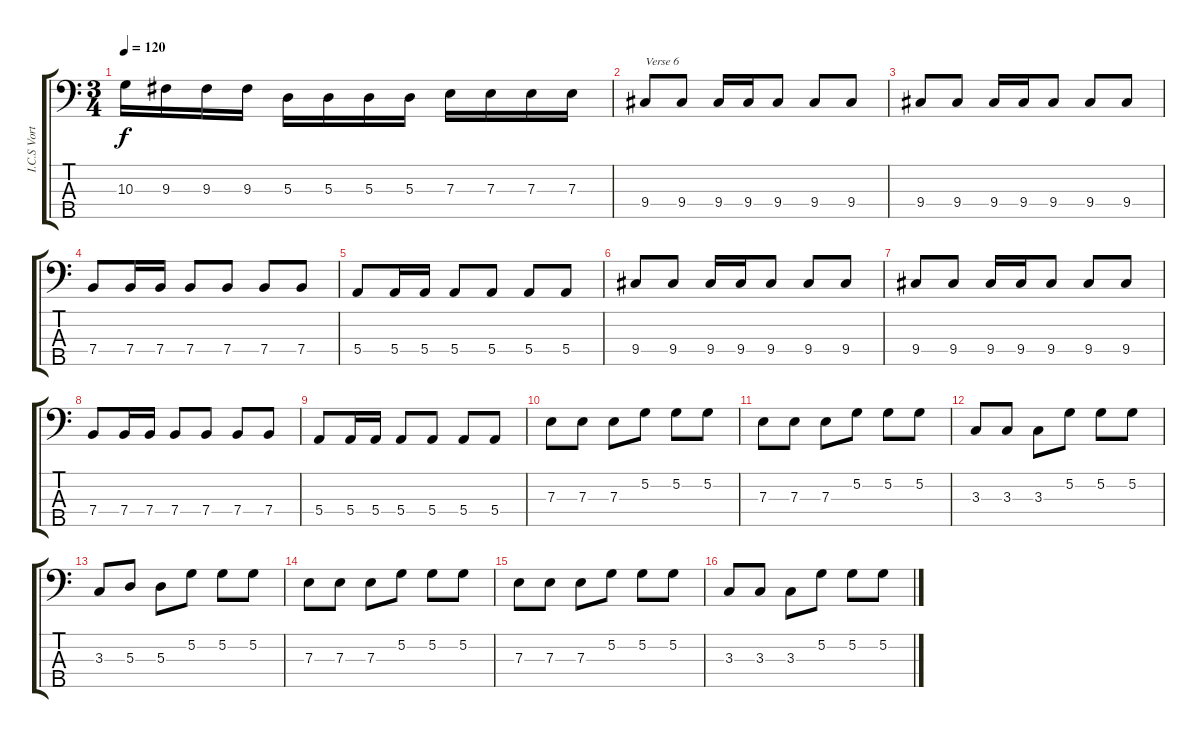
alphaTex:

\track ("I.C.S Vortex" "I.C.S Vort") {instrument electricbassfinger}
\staff {score tabs}
\tuning (G2 D2 A1 E1 B0) {hide}
\ts (3 4)
\tempo 120
\clef f4
\ks c
10.3.16{dy f} 9.3.16 9.3.16 9.3.16 5.3.16 5.3.16 5.3.16 5.3.16 7.3.16 7.3.16 7.3.16 7.3.16 |
9.4.8{txt "Verse 6"} 9.4.8 9.4.16 9.4.16 9.4.8 9.4.8 9.4.8 |
9.4.8 9.4.8 9.4.16 9.4.16 9.4.8 9.4.8 9.4.8 |
7.4.8 7.4.16 7.4.16 7.4.8 7.4.8 7.4.8 7.4.8 |
5.4.8 5.4.16 5.4.16 5.4.8 5.4.8 5.4.8 5.4.8 |
9.4.8 9.4.8 9.4.16 9.4.16 9.4.8 9.4.8 9.4.8 |
9.4.8 9.4.8 9.4.16 9.4.16 9.4.8 9.4.8 9.4.8 |
7.4.8 7.4.16 7.4.16 7.4.8 7.4.8 7.4.8 7.4.8 |
5.4.8 5.4.16 5.4.16 5.4.8 5.4.8 5.4.8 5.4.8 |
7.3.8 7.3.8 7.3.8 5.2.8 5.2.8 5.2.8 |
7.3.8 7.3.8 7.3.8 5.2.8 5.2.8 5.2.8 |
3.3.8 3.3.8 3.3.8 5.2.8 5.2.8 5.2.8 |
3.3.8 5.3.8 5.3.8 5.2.8 5.2.8 5.2.8 |
7.3.8 7.3.8 7.3.8 5.2.8 5.2.8 5.2.8 |
7.3.8 7.3.8 7.3.8 5.2.8 5.2.8 5.2.8 |
3.3.8 3.3.8 3.3.8 5.2.8 5.2.8 5.2.8
